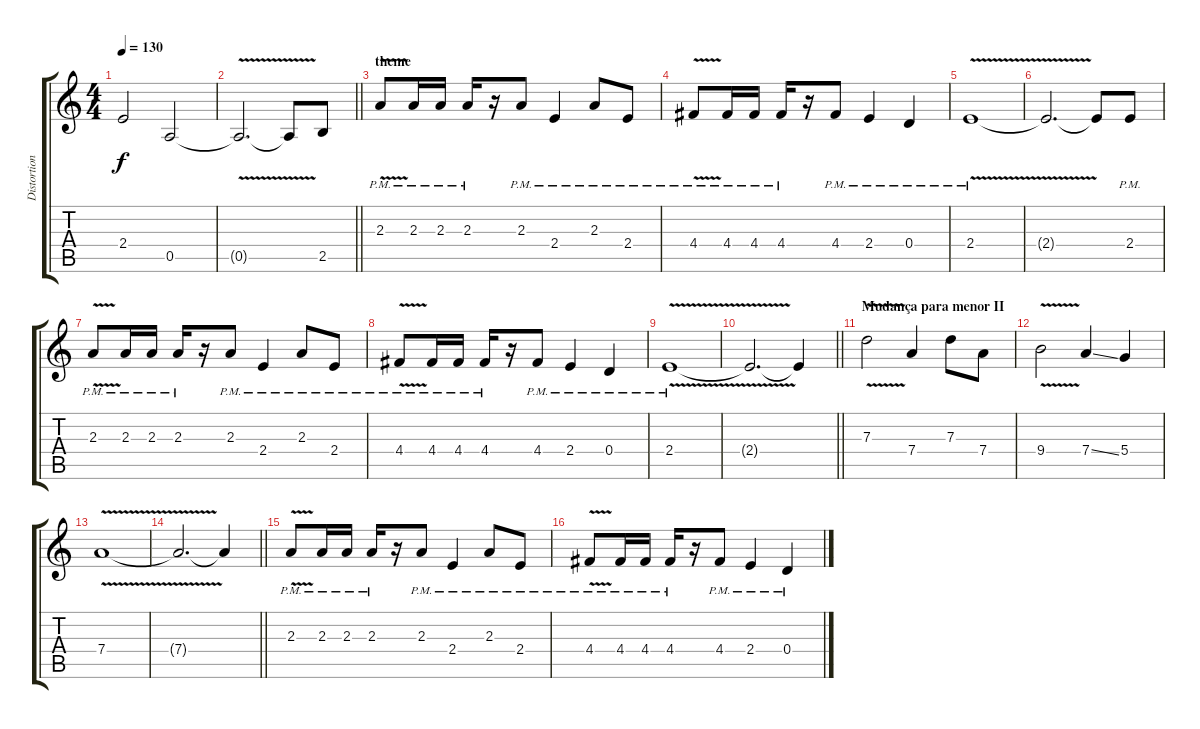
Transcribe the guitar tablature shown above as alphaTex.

\track ("Distortion Guitar" "Distortion") {instrument distortionguitar}
\staff {score tabs}
\tuning (E4 B3 G3 D3 A2 E2) {hide}
\ts (4 4)
\tempo 130
\clef g2
\ks c
2.4.2{dy f} 0.5.2 |
\barLineRight lightlight
0.5{v t}.2{d} 0.5{t}.8 2.5.8 |
\section ("" "theme")
2.3{v pm}.8 2.3{pm}.16 2.3{pm}.16 2.3{pm}.16 r.16 2.3{pm}.8 2.4{pm}.4 2.3{pm}.8 2.4{pm}.8 |
4.4{v pm}.8 4.4{pm}.16 4.4{pm}.16 4.4{pm}.16 r.16 4.4{pm}.8 2.4{pm}.4 0.4{pm}.4 |
2.4{v pm}.1 |
2.4{t}.2{d} 2.4{t}.8 2.4{pm}.8 |
2.3{v pm}.8 2.3{pm}.16 2.3{pm}.16 2.3{pm}.16 r.16 2.3{pm}.8 2.4{pm}.4 2.3{pm}.8 2.4{pm}.8 |
4.4{v pm}.8 4.4{pm}.16 4.4{pm}.16 4.4{pm}.16 r.16 4.4{pm}.8 2.4{pm}.4 0.4{pm}.4 |
2.4{v pm}.1 |
\barLineRight lightlight
2.4{t}.2{d} 2.4{t}.4 |
\section ("" "Mudança para menor II")
7.3{v}.2 7.4.4 7.3.8 7.4.8 |
9.4{v}.2 7.4{ss}.4 5.4.4 |
7.4{v}.1 |
\barLineRight lightlight
7.4{t}.2{d} 7.4{t}.4 |
2.3{v pm}.8 2.3{pm}.16 2.3{pm}.16 2.3{pm}.16 r.16 2.3{pm}.8 2.4{pm}.4 2.3{pm}.8 2.4{pm}.8 |
4.4{v pm}.8 4.4{pm}.16 4.4{pm}.16 4.4{pm}.16 r.16 4.4{pm}.8 2.4{pm}.4 0.4{pm}.4
